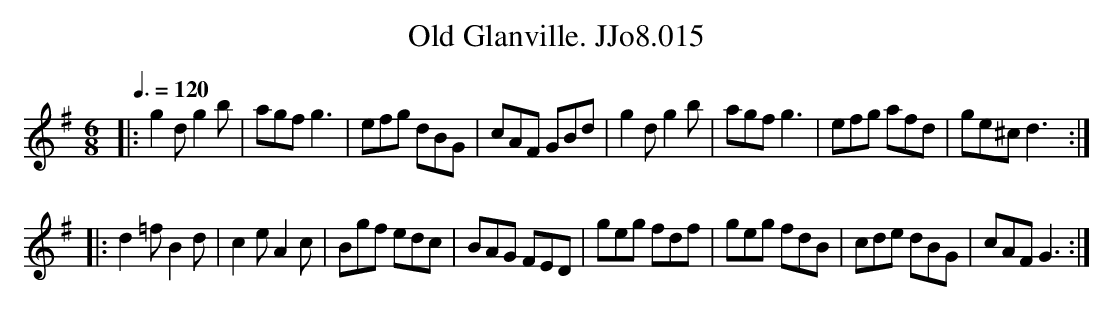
X:1
T:Old Glanville. JJo8.015
M:6/8
L:1/8
Q:3/8=120
K:G
|:g2dg2b|agfg3|efg dBG|cAF GBd|g2dg2b|agfg3|efg afd|ge^cd3:|
|:d2=fB2d|c2eA2c|Bgf edc|BAG FED|geg fdf|geg fdB|cde dBG|cAFG3:|
